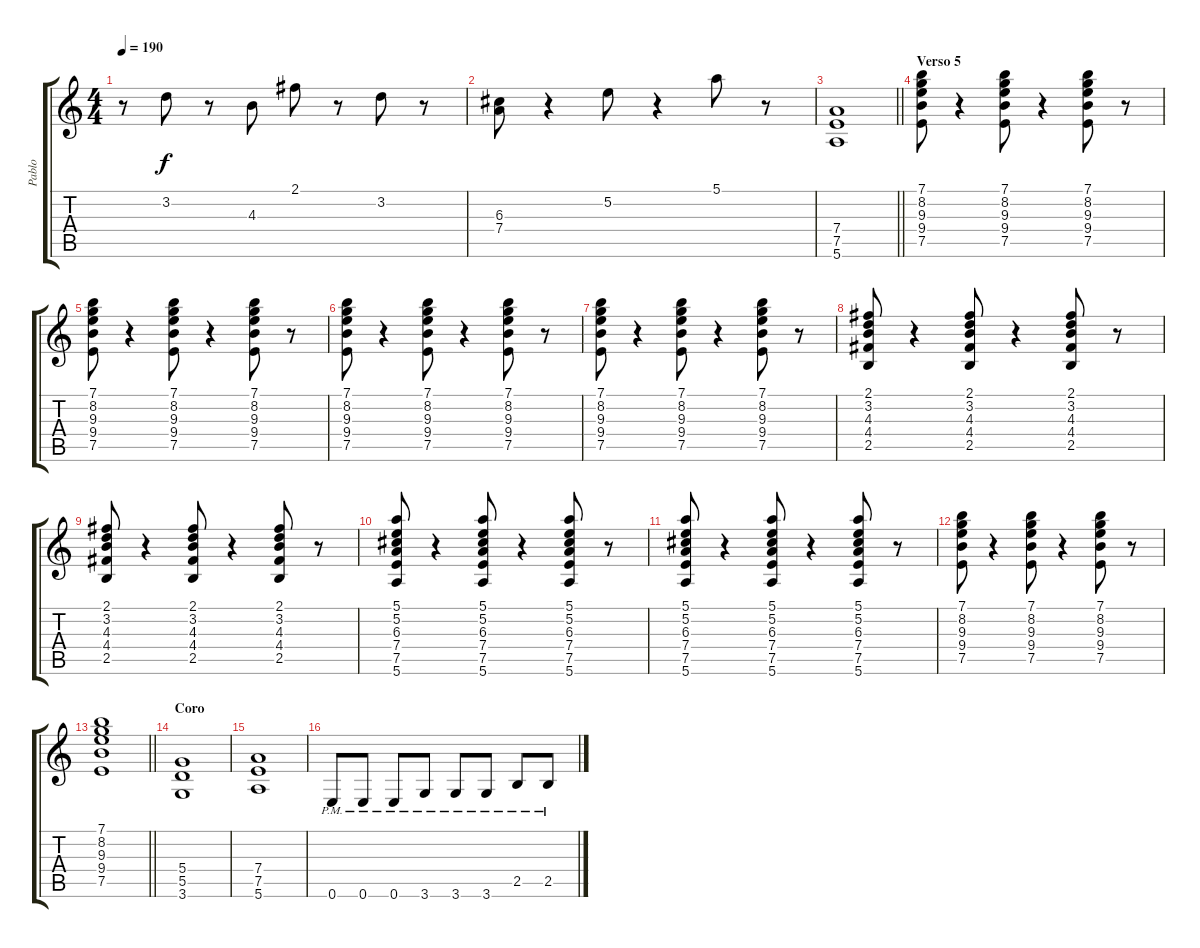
\track ("Pablo" "Pablo") {instrument distortionguitar}
\staff {score tabs}
\tuning (E4 B3 G3 D3 A2 E2) {hide}
\ts (4 4)
\tempo 190
\clef g2
\ks c
r.8{dy f} 3.2.8 r.8 4.3.8 2.1.8 r.8 3.2.8 r.8 |
(6.3 7.4).8 r.4 5.2.8 r.4 5.1.8 r.8 |
\barLineRight lightlight
(7.4 7.5 5.6).1{volume 12 instrument distortionguitar} |
\section ("" "Verso 5")
(7.1 8.2 9.3 9.4 7.5).8{volume 10 instrument acousticguitarsteel} r.4 (7.1 8.2 9.3 9.4 7.5).8 r.4 (7.1 8.2 9.3 9.4 7.5).8 r.8 |
(7.1 8.2 9.3 9.4 7.5).8 r.4 (7.1 8.2 9.3 9.4 7.5).8 r.4 (7.1 8.2 9.3 9.4 7.5).8 r.8 |
(7.1 8.2 9.3 9.4 7.5).8 r.4 (7.1 8.2 9.3 9.4 7.5).8 r.4 (7.1 8.2 9.3 9.4 7.5).8 r.8 |
(7.1 8.2 9.3 9.4 7.5).8 r.4 (7.1 8.2 9.3 9.4 7.5).8 r.4 (7.1 8.2 9.3 9.4 7.5).8 r.8 |
(2.1 3.2 4.3 4.4 2.5).8 r.4 (2.1 3.2 4.3 4.4 2.5).8 r.4 (2.1 3.2 4.3 4.4 2.5).8 r.8 |
(2.1 3.2 4.3 4.4 2.5).8 r.4 (2.1 3.2 4.3 4.4 2.5).8 r.4 (2.1 3.2 4.3 4.4 2.5).8 r.8 |
(5.1 5.2 6.3 7.4 7.5 5.6).8 r.4 (5.1 5.2 6.3 7.4 7.5 5.6).8 r.4 (5.1 5.2 6.3 7.4 7.5 5.6).8 r.8 |
(5.1 5.2 6.3 7.4 7.5 5.6).8 r.4 (5.1 5.2 6.3 7.4 7.5 5.6).8 r.4 (5.1 5.2 6.3 7.4 7.5 5.6).8 r.8 |
(7.1 8.2 9.3 9.4 7.5).8 r.4 (7.1 8.2 9.3 9.4 7.5).8 r.4 (7.1 8.2 9.3 9.4 7.5).8 r.8 |
\barLineRight lightlight
(7.1 8.2 9.3 9.4 7.5).1 |
\section ("" "Coro")
(5.4 5.5 3.6).1{volume 12 instrument distortionguitar} |
(7.4 7.5 5.6).1 |
0.6{pm}.8 0.6{pm}.8 0.6{pm}.8 3.6{pm}.8 3.6{pm}.8 3.6{pm}.8 2.5{pm}.8 2.5{pm}.8
